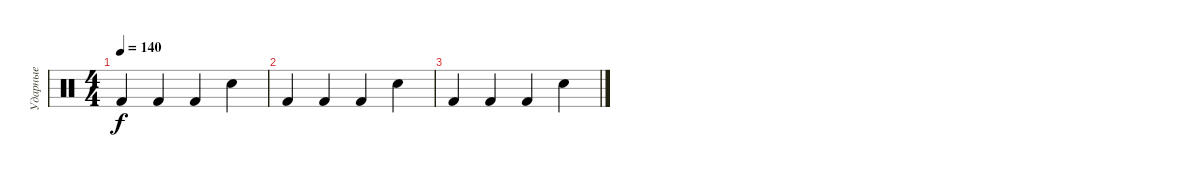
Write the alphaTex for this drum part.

\track ("Ударные" "Ударные") {instrument percussion}
\staff {score}
\articulation defaults
\ts (4 4)
\tempo 140
\clef neutral
\ks c "Kick (hit) 2".4{dy f} "Kick (hit) 2".4 "Kick (hit) 2".4 "Snare (hit) 2".4
|
"Kick (hit) 2".4 "Kick (hit) 2".4 "Kick (hit) 2".4 "Snare (hit) 2".4 |
"Kick (hit) 2".4 "Kick (hit) 2".4 "Kick (hit) 2".4 "Snare (hit) 2".4
